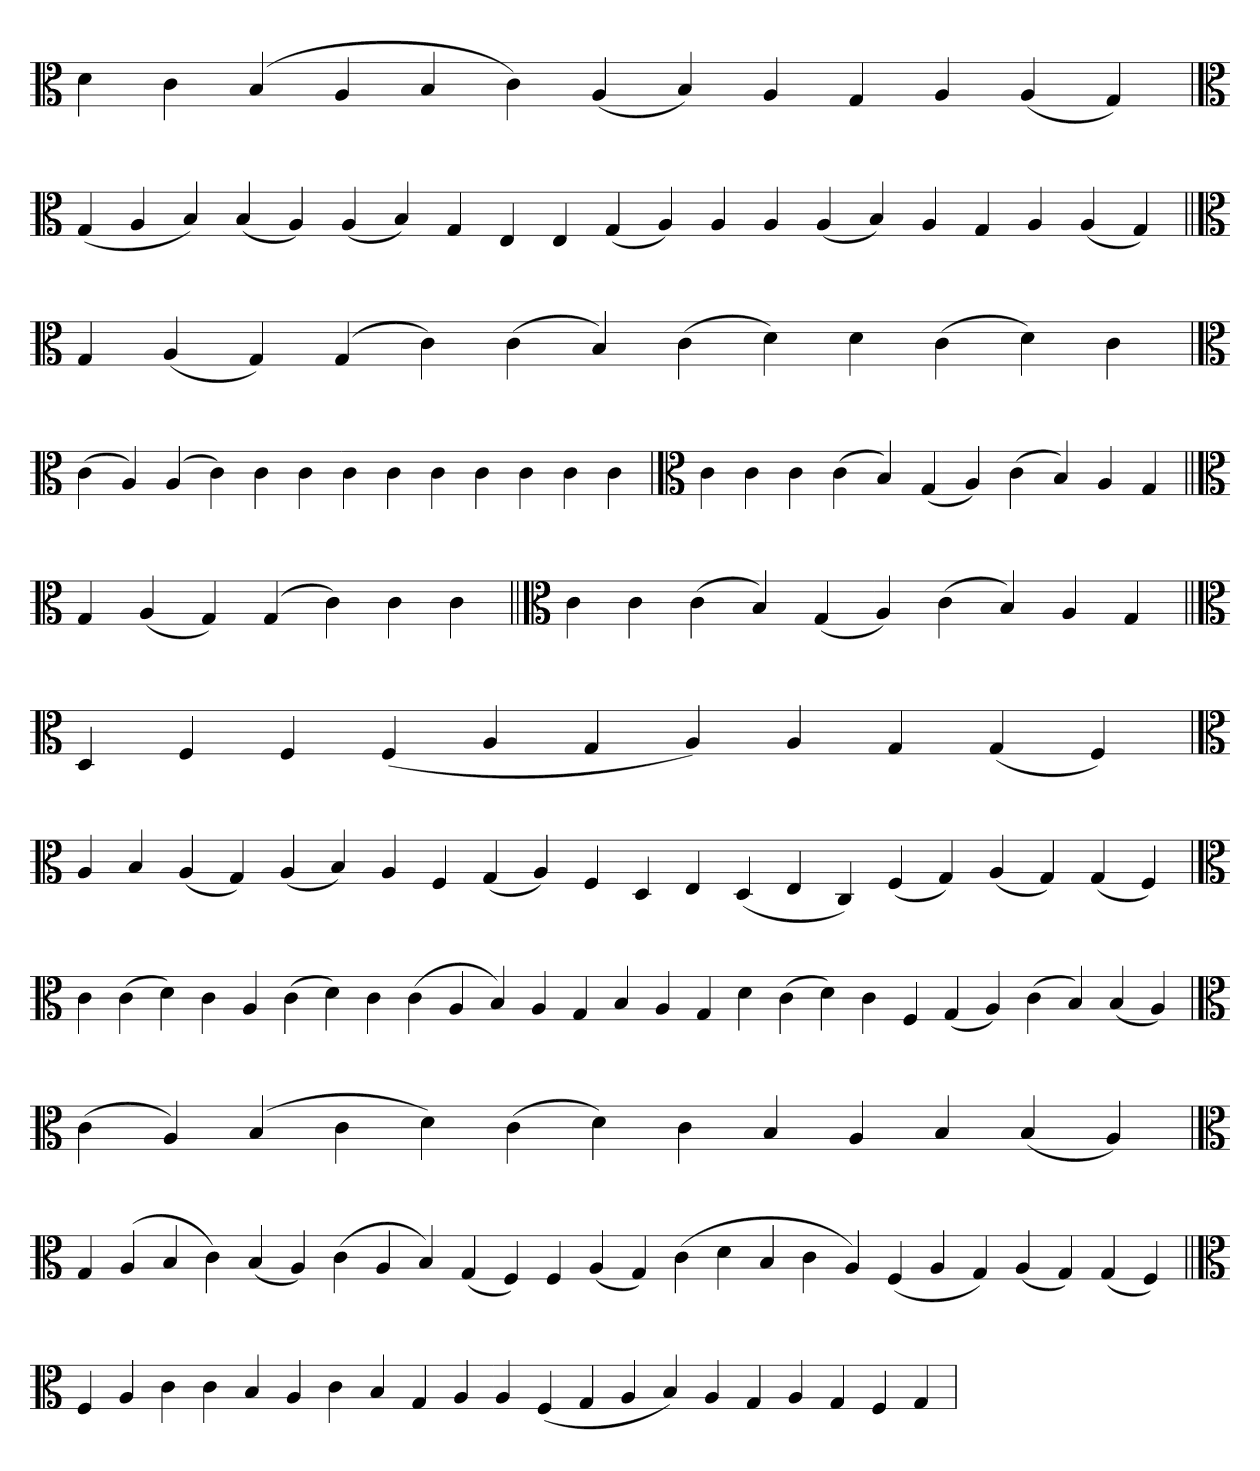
**kern
*part1
*staff1
*clefC3
=
4d
4c
(4B
4A
4B
4c)
(4A
4B)
4A
4G
4A
(4A
4G)
='
*clefC3
(4G
4A
4B)
(4B
4A)
(4A
4B)
4G
4E
4E
(4G
4A)
4A
4A
(4A
4B)
4A
4G
4A
(4A
4G)
=||
*clefC3
4G
(4A
4G)
(4G
4c)
(4c
4B)
(4c
4d)
4d
(4c
4d)
4c
=
*clefC3
(4c
4A)
(4A
4c)
4c
4c
4c
4c
4c
4c
4c
4c
4c
=`
*clefC3
4c
4c
4c
(4c
4B)
(4G
4A)
(4c
4B)
4A
4G
=||
*clefC3
4G
(4A
4G)
(4G
4c)
4c
4c
=||
*clefC3
4c
4c
(4c
4B)
(4G
4A)
(4c
4B)
4A
4G
=||
*clefC3
4D
4F
4F
(4F
4A
4G
4A)
4A
4G
(4G
4F)
=`
*clefC3
4A
4B
(4A
4G)
(4A
4B)
4A
4F
(4G
4A)
4F
4D
4E
(4D
4E
4C)
(4F
4G)
(4A
4G)
(4G
4F)
='
*clefC3
4c
(4c
4d)
4c
4A
(4c
4d)
4c
(4c
4A
4B)
4A
4G
4B
4A
4G
4d
(4c
4d)
4c
4F
(4G
4A)
(4c
4B)
(4B
4A)
=`
*clefC3
(4c
4A)
(4B
4c
4d)
(4c
4d)
4c
4B
4A
4B
(4B
4A)
=
*clefC3
4G
(4A
4B
4c)
(4B
4A)
(4c
4A
4B)
(4G
4F)
4F
(4A
4G)
(4c
4d
4B
4c
4A)
(4F
4A
4G)
(4A
4G)
(4G
4F)
=||
*clefC3
4F
4A
4c
4c
4B
4A
4c
4B
4G
4A
4A
(4F
4G
4A
4B)
4A
4G
4A
4G
4F
4G
=`
*-
